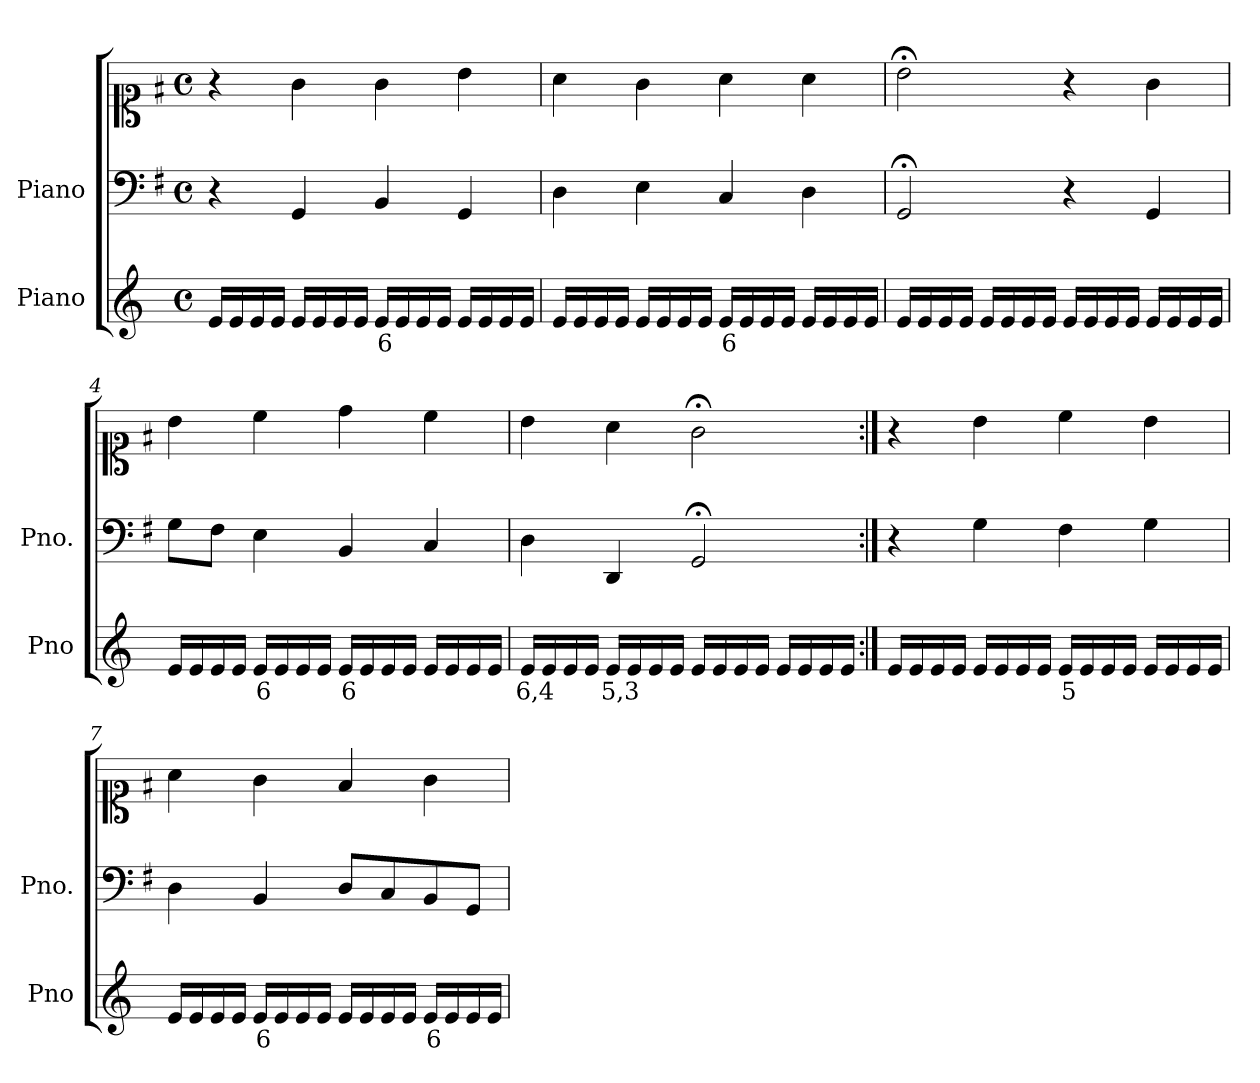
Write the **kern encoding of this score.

**kern	**text	**kern	**kern
*part2	*part2	*part1	*part1
*staff3	*staff3	*staff2	*staff1
*I"Piano	*	*I"Piano	*
*I'Pno	*	*I'Pno.	*
*clefG2	*	*clefF4	*clefC1
*k[]	*	*k[f#]	*k[f#]
*M4/4	*	*M4/4	*M4/4
*met(c)	*	*met(c)	*met(c)
=1	=1	=1	=1
16e/LL	.	4r	4r
16e/	.	.	.
16e/	.	.	.
16e/JJ	.	.	.
16e/LL	.	4GG/	4g\
16e/	.	.	.
16e/	.	.	.
16e/JJ	.	.	.
!	!LO:LY:b	!	!
16e/LL	6	4BB/	4g\
16e/	.	.	.
16e/	.	.	.
16e/JJ	.	.	.
16e/LL	.	4GG/	4b\
16e/	.	.	.
16e/	.	.	.
16e/JJ	.	.	.
=2	=2	=2	=2
16e/LL	.	4D\	4a\
16e/	.	.	.
16e/	.	.	.
16e/JJ	.	.	.
16e/LL	.	4E\	4g\
16e/	.	.	.
16e/	.	.	.
16e/JJ	.	.	.
!	!LO:LY:b	!	!
16e/LL	6	4C/	4a\
16e/	.	.	.
16e/	.	.	.
16e/JJ	.	.	.
16e/LL	.	4D\	4a\
16e/	.	.	.
16e/	.	.	.
16e/JJ	.	.	.
=3	=3	=3	=3
16e/LL	.	2GG;</	2b;<\
16e/	.	.	.
16e/	.	.	.
16e/JJ	.	.	.
16e/LL	.	.	.
16e/	.	.	.
16e/	.	.	.
16e/JJ	.	.	.
16e/LL	.	4r	4r
16e/	.	.	.
16e/	.	.	.
16e/JJ	.	.	.
16e/LL	.	4GG/	4g\
16e/	.	.	.
16e/	.	.	.
16e/JJ	.	.	.
=4	=4	=4	=4
16e/LL	.	8G\L	4b\
16e/	.	.	.
!	!LO:LY:b	!	!
16e/	_	8F#\J	.
16e/JJ	.	.	.
!	!LO:LY:b	!	!
16e/LL	6	4E\	4cc\
16e/	.	.	.
16e/	.	.	.
16e/JJ	.	.	.
!	!LO:LY:b	!	!
16e/LL	6	4BB/	4dd\
16e/	.	.	.
16e/	.	.	.
16e/JJ	.	.	.
16e/LL	.	4C/	4cc\
16e/	.	.	.
16e/	.	.	.
16e/JJ	.	.	.
=5	=5	=5	=5
!	!LO:LY:b	!	!
16e/LL	6,4	4D\	4b\
16e/	.	.	.
16e/	.	.	.
16e/JJ	.	.	.
!	!LO:LY:b	!	!
16e/LL	5,3	4DD/	4a\
16e/	.	.	.
16e/	.	.	.
16e/JJ	.	.	.
16e/LL	.	2GG;</	2g;<\
16e/	.	.	.
16e/	.	.	.
16e/JJ	.	.	.
16e/LL	.	.	.
16e/	.	.	.
16e/	.	.	.
16e/JJ	.	.	.
=6:|!	=6:|!	=6:|!	=6:|!
16e/LL	.	4r	4r
16e/	.	.	.
16e/	.	.	.
16e/JJ	.	.	.
16e/LL	.	4G\	4b\
16e/	.	.	.
16e/	.	.	.
16e/JJ	.	.	.
!	!LO:LY:b	!	!
16e/LL	5	4F#\	4cc\
16e/	.	.	.
16e/	.	.	.
16e/JJ	.	.	.
16e/LL	.	4G\	4b\
16e/	.	.	.
16e/	.	.	.
16e/JJ	.	.	.
=7	=7	=7	=7
16e/LL	.	4D\	4a\
16e/	.	.	.
16e/	.	.	.
16e/JJ	.	.	.
!	!LO:LY:b	!	!
16e/LL	6	4BB/	4g\
16e/	.	.	.
16e/	.	.	.
16e/JJ	.	.	.
16e/LL	.	8D/L	4f#/
16e/	.	.	.
!	!LO:LY:b	!	!
16e/	_	8C/	.
16e/JJ	.	.	.
!	!LO:LY:b	!	!
16e/LL	6	8BB/	4g\
16e/	.	.	.
16e/	.	8GG/J	.
16e/JJ	.	.	.
=	=	=	=
*-	*-	*-	*-
